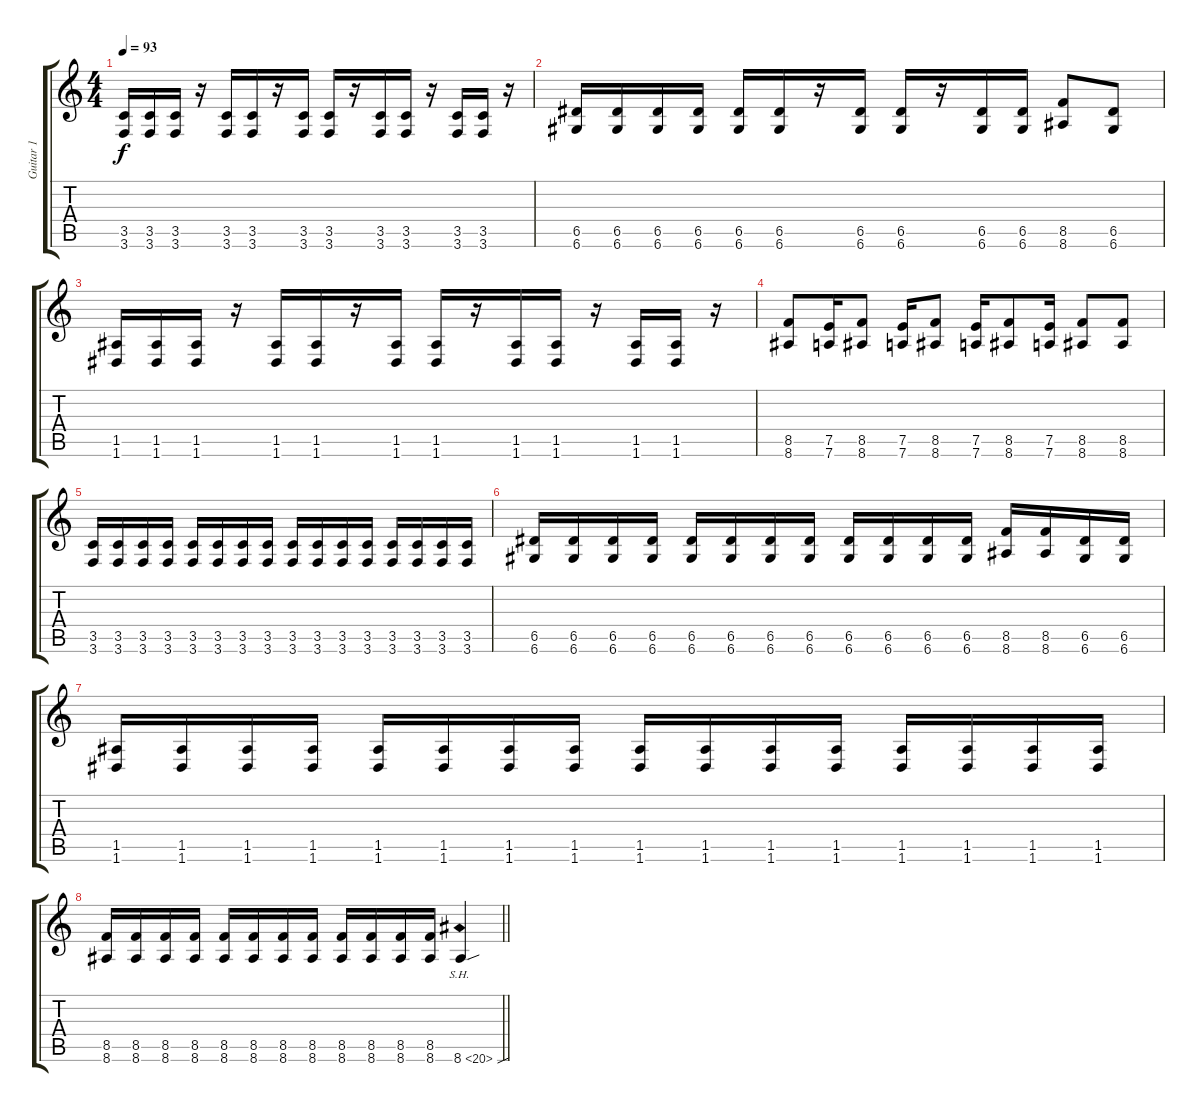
\track ("Guitar 1" "Guitar 1") {instrument distortionguitar}
\staff {score tabs}
\tuning (E4 B3 G3 D3 A2 D2) {hide}
\ts (4 4)
\tempo 93
\clef g2
\ks c
(3.5 3.6).16{dy f} (3.5 3.6).16 (3.5 3.6).16 r.16 (3.5 3.6).16 (3.5 3.6).16 r.16 (3.5 3.6).16 (3.5 3.6).16 r.16 (3.5 3.6).16 (3.5 3.6).16 r.16 (3.5 3.6).16 (3.5 3.6).16 r.16 |
(6.5 6.6).16 (6.5 6.6).16 (6.5 6.6).16 (6.5 6.6).16 (6.5 6.6).16 (6.5 6.6).16 r.16 (6.5 6.6).16 (6.5 6.6).16 r.16 (6.5 6.6).16 (6.5 6.6).16 (8.5 8.6).8 (6.5 6.6).8 |
(1.5 1.6).16 (1.5 1.6).16 (1.5 1.6).16 r.16 (1.5 1.6).16 (1.5 1.6).16 r.16 (1.5 1.6).16 (1.5 1.6).16 r.16 (1.5 1.6).16 (1.5 1.6).16 r.16 (1.5 1.6).16 (1.5 1.6).16 r.16 |
(8.5 8.6).8 (7.5 7.6).16 (8.5 8.6).8 (7.5 7.6).16 (8.5 8.6).8 (7.5 7.6).16 (8.5 8.6).8 (7.5 7.6).16 (8.5 8.6).8 (8.5 8.6).8 |
(3.5 3.6).16 (3.5 3.6).16 (3.5 3.6).16 (3.5 3.6).16 (3.5 3.6).16 (3.5 3.6).16 (3.5 3.6).16 (3.5 3.6).16 (3.5 3.6).16 (3.5 3.6).16 (3.5 3.6).16 (3.5 3.6).16 (3.5 3.6).16 (3.5 3.6).16 (3.5 3.6).16 (3.5 3.6).16 |
(6.5 6.6).16 (6.5 6.6).16 (6.5 6.6).16 (6.5 6.6).16 (6.5 6.6).16 (6.5 6.6).16 (6.5 6.6).16 (6.5 6.6).16 (6.5 6.6).16 (6.5 6.6).16 (6.5 6.6).16 (6.5 6.6).16 (8.5 8.6).16 (8.5 8.6).16 (6.5 6.6).16 (6.5 6.6).16 |
(1.5 1.6).16 (1.5 1.6).16 (1.5 1.6).16 (1.5 1.6).16 (1.5 1.6).16 (1.5 1.6).16 (1.5 1.6).16 (1.5 1.6).16 (1.5 1.6).16 (1.5 1.6).16 (1.5 1.6).16 (1.5 1.6).16 (1.5 1.6).16 (1.5 1.6).16 (1.5 1.6).16 (1.5 1.6).16 |
\barLineRight lightlight
(8.5 8.6).16 (8.5 8.6).16 (8.5 8.6).16 (8.5 8.6).16 (8.5 8.6).16 (8.5 8.6).16 (8.5 8.6).16 (8.5 8.6).16 (8.5 8.6).16 (8.5 8.6).16 (8.5 8.6).16 (8.5 8.6).16 8.6{sh 12 sou}.4
